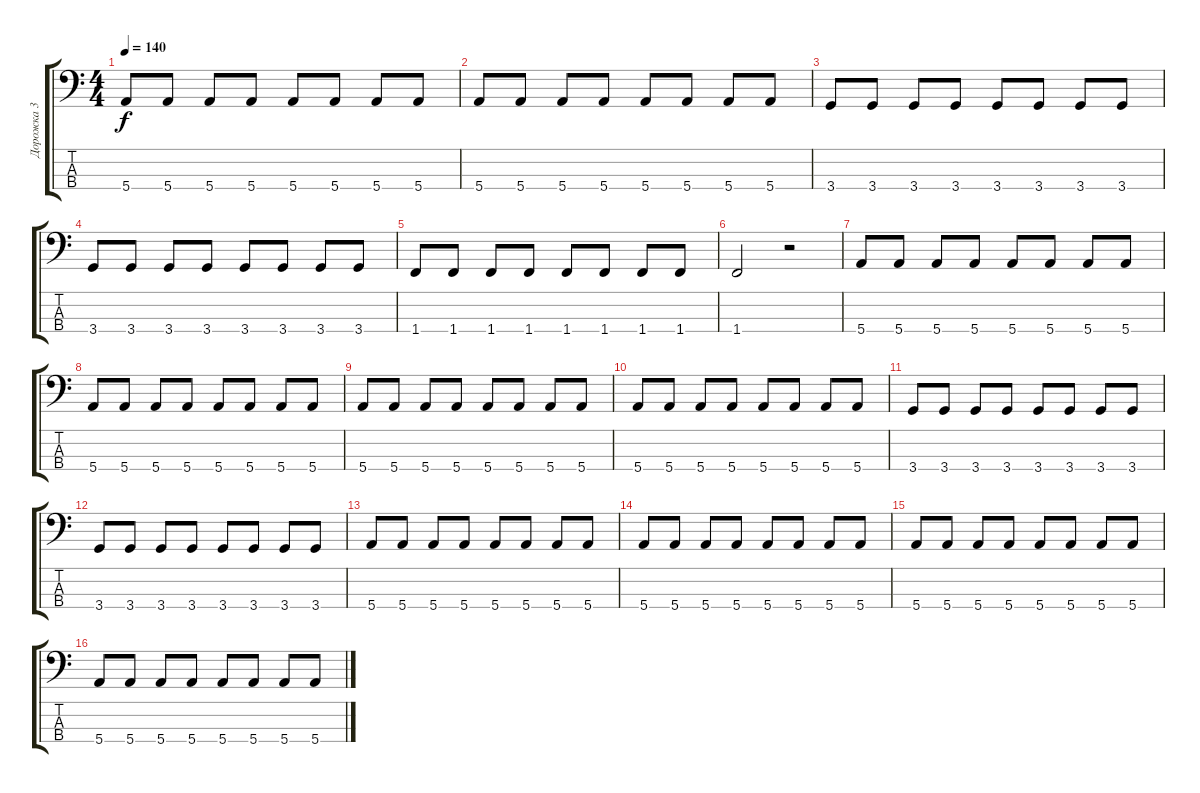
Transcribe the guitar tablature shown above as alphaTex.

\track ("Дорожка 3" "Дорожка 3") {instrument acousticguitarnylon}
\staff {score tabs}
\tuning (G2 D2 A1 E1) {hide}
\ts (4 4)
\tempo 140
\clef f4
\ks c
5.4.8{dy f} 5.4.8 5.4.8 5.4.8 5.4.8 5.4.8 5.4.8 5.4.8 |
5.4.8 5.4.8 5.4.8 5.4.8 5.4.8 5.4.8 5.4.8 5.4.8 |
3.4.8 3.4.8 3.4.8 3.4.8 3.4.8 3.4.8 3.4.8 3.4.8 |
3.4.8 3.4.8 3.4.8 3.4.8 3.4.8 3.4.8 3.4.8 3.4.8 |
1.4.8 1.4.8 1.4.8 1.4.8 1.4.8 1.4.8 1.4.8 1.4.8 |
1.4.2 r.2 |
5.4.8 5.4.8 5.4.8 5.4.8 5.4.8 5.4.8 5.4.8 5.4.8 |
5.4.8 5.4.8 5.4.8 5.4.8 5.4.8 5.4.8 5.4.8 5.4.8 |
5.4.8 5.4.8 5.4.8 5.4.8 5.4.8 5.4.8 5.4.8 5.4.8 |
5.4.8 5.4.8 5.4.8 5.4.8 5.4.8 5.4.8 5.4.8 5.4.8 |
3.4.8 3.4.8 3.4.8 3.4.8 3.4.8 3.4.8 3.4.8 3.4.8 |
3.4.8 3.4.8 3.4.8 3.4.8 3.4.8 3.4.8 3.4.8 3.4.8 |
5.4.8 5.4.8 5.4.8 5.4.8 5.4.8 5.4.8 5.4.8 5.4.8 |
5.4.8 5.4.8 5.4.8 5.4.8 5.4.8 5.4.8 5.4.8 5.4.8 |
5.4.8 5.4.8 5.4.8 5.4.8 5.4.8 5.4.8 5.4.8 5.4.8 |
5.4.8 5.4.8 5.4.8 5.4.8 5.4.8 5.4.8 5.4.8 5.4.8
